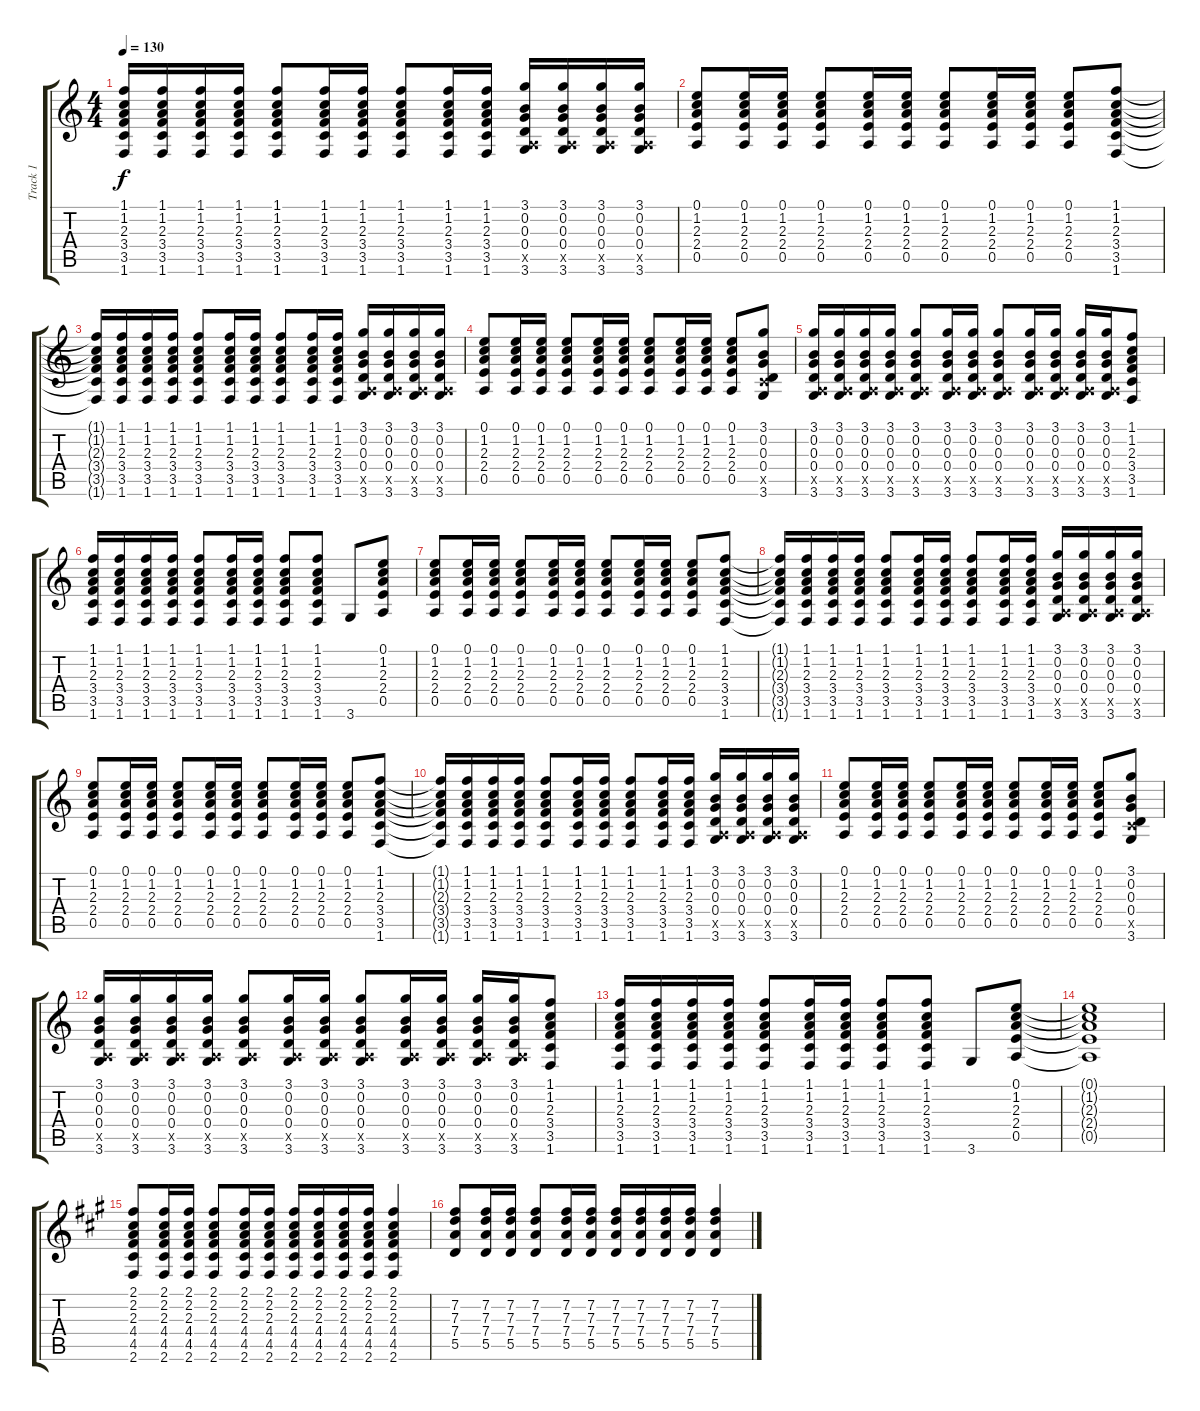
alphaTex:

\track ("Track 1" "Track 1") {instrument acousticguitarsteel}
\staff {score tabs}
\tuning (E4 B3 G3 D3 A2 E2) {hide}
\ts (4 4)
\tempo 130
\clef g2
\ks aminor
(1.1{t} 1.2{t} 2.3{t} 3.4{t} 3.5{t} 1.6{t}).16{dy f} (1.1 1.2 2.3 3.4 3.5 1.6).16 (1.1 1.2 2.3 3.4 3.5 1.6).16 (1.1 1.2 2.3 3.4 3.5 1.6).16 (1.1 1.2 2.3 3.4 3.5 1.6).8 (1.1 1.2 2.3 3.4 3.5 1.6).16 (1.1 1.2 2.3 3.4 3.5 1.6).16 (1.1 1.2 2.3 3.4 3.5 1.6).8 (1.1 1.2 2.3 3.4 3.5 1.6).16 (1.1 1.2 2.3 3.4 3.5 1.6).16 (3.1 0.2 0.3 0.4 0.5{x} 3.6).16 (3.1 0.2 0.3 0.4 0.5{x} 3.6).16 (3.1 0.2 0.3 0.4 0.5{x} 3.6).16 (3.1 0.2 0.3 0.4 0.5{x} 3.6).16 |
(0.1 1.2 2.3 2.4 0.5).8 (0.1 1.2 2.3 2.4 0.5).16 (0.1 1.2 2.3 2.4 0.5).16 (0.1 1.2 2.3 2.4 0.5).8 (0.1 1.2 2.3 2.4 0.5).16 (0.1 1.2 2.3 2.4 0.5).16 (0.1 1.2 2.3 2.4 0.5).8 (0.1 1.2 2.3 2.4 0.5).16 (0.1 1.2 2.3 2.4 0.5).16 (0.1 1.2 2.3 2.4 0.5).8 (1.1 1.2 2.3 3.4 3.5 1.6).8 |
(1.1{t} 1.2{t} 2.3{t} 3.4{t} 3.5{t} 1.6{t}).16 (1.1 1.2 2.3 3.4 3.5 1.6).16 (1.1 1.2 2.3 3.4 3.5 1.6).16 (1.1 1.2 2.3 3.4 3.5 1.6).16 (1.1 1.2 2.3 3.4 3.5 1.6).8 (1.1 1.2 2.3 3.4 3.5 1.6).16 (1.1 1.2 2.3 3.4 3.5 1.6).16 (1.1 1.2 2.3 3.4 3.5 1.6).8 (1.1 1.2 2.3 3.4 3.5 1.6).16 (1.1 1.2 2.3 3.4 3.5 1.6).16 (3.1 0.2 0.3 0.4 0.5{x} 3.6).16 (3.1 0.2 0.3 0.4 0.5{x} 3.6).16 (3.1 0.2 0.3 0.4 0.5{x} 3.6).16 (3.1 0.2 0.3 0.4 0.5{x} 3.6).16 |
(0.1 1.2 2.3 2.4 0.5).8 (0.1 1.2 2.3 2.4 0.5).16 (0.1 1.2 2.3 2.4 0.5).16 (0.1 1.2 2.3 2.4 0.5).8 (0.1 1.2 2.3 2.4 0.5).16 (0.1 1.2 2.3 2.4 0.5).16 (0.1 1.2 2.3 2.4 0.5).8 (0.1 1.2 2.3 2.4 0.5).16 (0.1 1.2 2.3 2.4 0.5).16 (0.1 1.2 2.3 2.4 0.5).8 (3.1 0.2 0.3 0.4 3.5{x} 3.6).8 |
(3.1 0.2 0.3 0.4 0.5{x} 3.6).16 (3.1 0.2 0.3 0.4 0.5{x} 3.6).16 (3.1 0.2 0.3 0.4 0.5{x} 3.6).16 (3.1 0.2 0.3 0.4 0.5{x} 3.6).16 (3.1 0.2 0.3 0.4 0.5{x} 3.6).8 (3.1 0.2 0.3 0.4 0.5{x} 3.6).16 (3.1 0.2 0.3 0.4 0.5{x} 3.6).16 (3.1 0.2 0.3 0.4 0.5{x} 3.6).8 (3.1 0.2 0.3 0.4 0.5{x} 3.6).16 (3.1 0.2 0.3 0.4 0.5{x} 3.6).16 (3.1 0.2 0.3 0.4 0.5{x} 3.6).16 (3.1 0.2 0.3 0.4 0.5{x} 3.6).16 (1.1 1.2 2.3 3.4 3.5 1.6).8 |
(1.1 1.2 2.3 3.4 3.5 1.6).16 (1.1 1.2 2.3 3.4 3.5 1.6).16 (1.1 1.2 2.3 3.4 3.5 1.6).16 (1.1 1.2 2.3 3.4 3.5 1.6).16 (1.1 1.2 2.3 3.4 3.5 1.6).8 (1.1 1.2 2.3 3.4 3.5 1.6).16 (1.1 1.2 2.3 3.4 3.5 1.6).16 (1.1 1.2 2.3 3.4 3.5 1.6).8 (1.1 1.2 2.3 3.4 3.5 1.6).8 3.6.8 (0.1 1.2 2.3 2.4 0.5).8 |
(0.1 1.2 2.3 2.4 0.5).8 (0.1 1.2 2.3 2.4 0.5).16 (0.1 1.2 2.3 2.4 0.5).16 (0.1 1.2 2.3 2.4 0.5).8 (0.1 1.2 2.3 2.4 0.5).16 (0.1 1.2 2.3 2.4 0.5).16 (0.1 1.2 2.3 2.4 0.5).8 (0.1 1.2 2.3 2.4 0.5).16 (0.1 1.2 2.3 2.4 0.5).16 (0.1 1.2 2.3 2.4 0.5).8 (1.1 1.2 2.3 3.4 3.5 1.6).8 |
(1.1{t} 1.2{t} 2.3{t} 3.4{t} 3.5{t} 1.6{t}).16 (1.1 1.2 2.3 3.4 3.5 1.6).16 (1.1 1.2 2.3 3.4 3.5 1.6).16 (1.1 1.2 2.3 3.4 3.5 1.6).16 (1.1 1.2 2.3 3.4 3.5 1.6).8 (1.1 1.2 2.3 3.4 3.5 1.6).16 (1.1 1.2 2.3 3.4 3.5 1.6).16 (1.1 1.2 2.3 3.4 3.5 1.6).8 (1.1 1.2 2.3 3.4 3.5 1.6).16 (1.1 1.2 2.3 3.4 3.5 1.6).16 (3.1 0.2 0.3 0.4 0.5{x} 3.6).16 (3.1 0.2 0.3 0.4 0.5{x} 3.6).16 (3.1 0.2 0.3 0.4 0.5{x} 3.6).16 (3.1 0.2 0.3 0.4 0.5{x} 3.6).16 |
(0.1 1.2 2.3 2.4 0.5).8 (0.1 1.2 2.3 2.4 0.5).16 (0.1 1.2 2.3 2.4 0.5).16 (0.1 1.2 2.3 2.4 0.5).8 (0.1 1.2 2.3 2.4 0.5).16 (0.1 1.2 2.3 2.4 0.5).16 (0.1 1.2 2.3 2.4 0.5).8 (0.1 1.2 2.3 2.4 0.5).16 (0.1 1.2 2.3 2.4 0.5).16 (0.1 1.2 2.3 2.4 0.5).8 (1.1 1.2 2.3 3.4 3.5 1.6).8 |
(1.1{t} 1.2{t} 2.3{t} 3.4{t} 3.5{t} 1.6{t}).16 (1.1 1.2 2.3 3.4 3.5 1.6).16 (1.1 1.2 2.3 3.4 3.5 1.6).16 (1.1 1.2 2.3 3.4 3.5 1.6).16 (1.1 1.2 2.3 3.4 3.5 1.6).8 (1.1 1.2 2.3 3.4 3.5 1.6).16 (1.1 1.2 2.3 3.4 3.5 1.6).16 (1.1 1.2 2.3 3.4 3.5 1.6).8 (1.1 1.2 2.3 3.4 3.5 1.6).16 (1.1 1.2 2.3 3.4 3.5 1.6).16 (3.1 0.2 0.3 0.4 0.5{x} 3.6).16 (3.1 0.2 0.3 0.4 0.5{x} 3.6).16 (3.1 0.2 0.3 0.4 0.5{x} 3.6).16 (3.1 0.2 0.3 0.4 0.5{x} 3.6).16 |
(0.1 1.2 2.3 2.4 0.5).8 (0.1 1.2 2.3 2.4 0.5).16 (0.1 1.2 2.3 2.4 0.5).16 (0.1 1.2 2.3 2.4 0.5).8 (0.1 1.2 2.3 2.4 0.5).16 (0.1 1.2 2.3 2.4 0.5).16 (0.1 1.2 2.3 2.4 0.5).8 (0.1 1.2 2.3 2.4 0.5).16 (0.1 1.2 2.3 2.4 0.5).16 (0.1 1.2 2.3 2.4 0.5).8 (3.1 0.2 0.3 0.4 3.5{x} 3.6).8 |
(3.1 0.2 0.3 0.4 0.5{x} 3.6).16 (3.1 0.2 0.3 0.4 0.5{x} 3.6).16 (3.1 0.2 0.3 0.4 0.5{x} 3.6).16 (3.1 0.2 0.3 0.4 0.5{x} 3.6).16 (3.1 0.2 0.3 0.4 0.5{x} 3.6).8 (3.1 0.2 0.3 0.4 0.5{x} 3.6).16 (3.1 0.2 0.3 0.4 0.5{x} 3.6).16 (3.1 0.2 0.3 0.4 0.5{x} 3.6).8 (3.1 0.2 0.3 0.4 0.5{x} 3.6).16 (3.1 0.2 0.3 0.4 0.5{x} 3.6).16 (3.1 0.2 0.3 0.4 0.5{x} 3.6).16 (3.1 0.2 0.3 0.4 0.5{x} 3.6).16 (1.1 1.2 2.3 3.4 3.5 1.6).8 |
(1.1 1.2 2.3 3.4 3.5 1.6).16 (1.1 1.2 2.3 3.4 3.5 1.6).16 (1.1 1.2 2.3 3.4 3.5 1.6).16 (1.1 1.2 2.3 3.4 3.5 1.6).16 (1.1 1.2 2.3 3.4 3.5 1.6).8 (1.1 1.2 2.3 3.4 3.5 1.6).16 (1.1 1.2 2.3 3.4 3.5 1.6).16 (1.1 1.2 2.3 3.4 3.5 1.6).8 (1.1 1.2 2.3 3.4 3.5 1.6).8 3.6.8 (0.1 1.2 2.3 2.4 0.5).8 |
(0.1{t} 1.2{t} 2.3{t} 2.4{t} 0.5{t}).1 |
\ks f#minor
(2.1 2.2 2.3 4.4 4.5 2.6).8 (2.1 2.2 2.3 4.4 4.5 2.6).16 (2.1 2.2 2.3 4.4 4.5 2.6).16 (2.1 2.2 2.3 4.4 4.5 2.6).8 (2.1 2.2 2.3 4.4 4.5 2.6).16 (2.1 2.2 2.3 4.4 4.5 2.6).16 (2.1 2.2 2.3 4.4 4.5 2.6).16 (2.1 2.2 2.3 4.4 4.5 2.6).16 (2.1 2.2 2.3 4.4 4.5 2.6).16 (2.1 2.2 2.3 4.4 4.5 2.6).16 (2.1 2.2 2.3 4.4 4.5 2.6).4 |
(7.2 7.3 7.4 5.5).8 (7.2 7.3 7.4 5.5).16 (7.2 7.3 7.4 5.5).16 (7.2 7.3 7.4 5.5).8 (7.2 7.3 7.4 5.5).16 (7.2 7.3 7.4 5.5).16 (7.2 7.3 7.4 5.5).16 (7.2 7.3 7.4 5.5).16 (7.2 7.3 7.4 5.5).16 (7.2 7.3 7.4 5.5).16 (7.2 7.3 7.4 5.5).4
